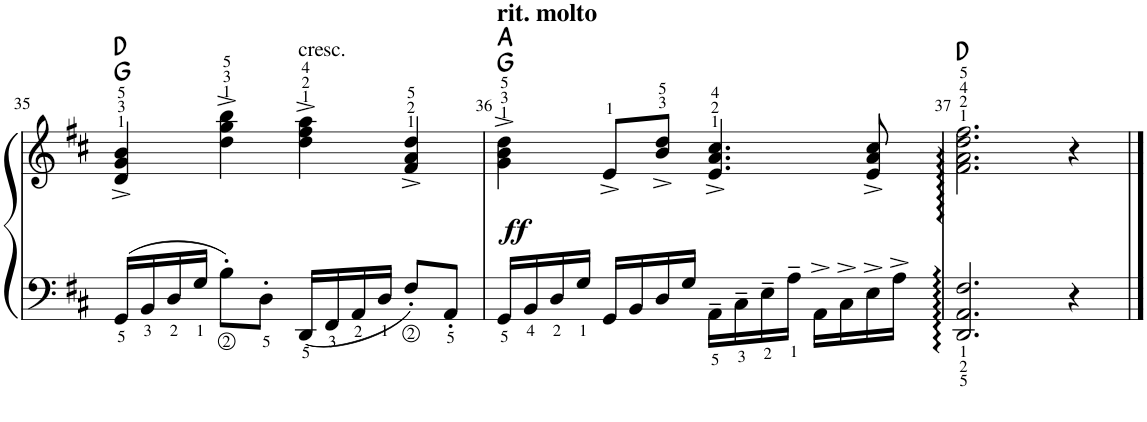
**kern	**kern	**dynam	**harte
*part1	*part1	*part1	*part1
*staff2	*staff1	*staff1/2	*
*I"Piano	*	*	*
*I'Pno	*	*	*
!!LO:PB:g=z
*clefF4	*clefG2	*	*
*k[f#c#]	*k[f#c#]	*	*
*M4/4	*M4/4	*	*
=35	=35	=35	=35
16GG/LL	4d/^ 4g/^ 4b/^	.	G:maj D:maj
16BB/	.	.	.
16D/	.	.	.
16G/JJ	.	.	.
8B'\L	4dd\^ 4gg\^ 4bb\^	.	.
8D'\J	.	.	.
!	!LO:TX:a:t=cresc.	!	!
16DD/LL	4dd\^ 4ff#\^ 4aa\^	.	.
16FF#/	.	.	.
16AA/	.	.	.
16D/JJ	.	.	.
8F#'/L	4f#/^ 4a/^ 4dd/^	.	.
8AA'/J	.	.	.
=36	=36	=36	=36
!	!LO:TX:a:B:t=rit. molto	!	!
!	!	!LO:DY:b	!
16GG/LL	4g\^ 4b\^ 4dd\^	ff	G:maj A:maj
16BB/	.	.	.
16D/	.	.	.
16G/JJ	.	.	.
16GG/LL	8e^/L	.	.
16BB/	.	.	.
16D/	8b/^ 8dd/^J	.	.
16G/JJ	.	.	.
16AA~\LL	4.e/^ 4.a/^ 4.cc#/^	.	.
16C#~\	.	.	.
16E~\	.	.	.
16A~\JJ	.	.	.
16AA^\LL	.	.	.
16C#:^\	.	.	.
16E^\	8e/^ 8a/^ 8cc#/^	.	.
16A:^\JJ	.	.	.
=37	=37	=37	=37
2.DD/ 2.AA/ 2.F#/	2.f#\ 2.a\ 2.dd\ 2.ff#\	.	D:maj
4r	4r	.	.
==	==	==	==
*-	*-	*-	*-
